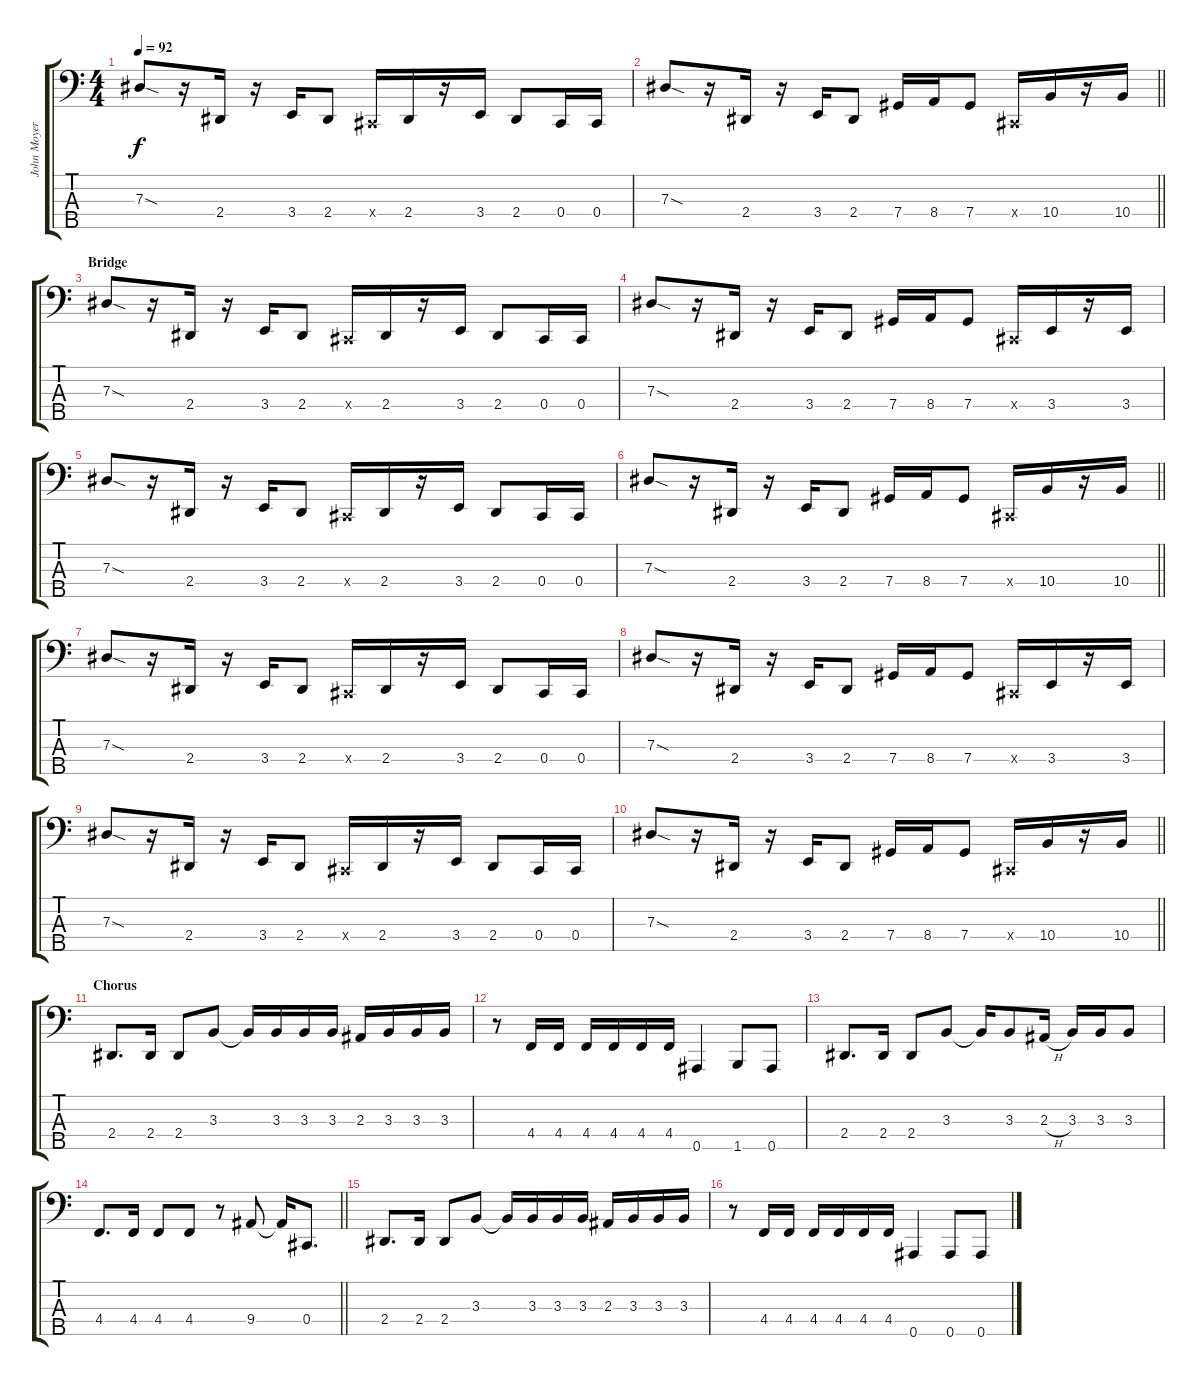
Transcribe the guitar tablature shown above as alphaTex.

\track ("John Moyer" "John Moyer") {instrument electricbasspick}
\staff {score tabs}
\tuning (Gb2 Db2 Ab1 Db1 Bb0) {hide}
\ts (4 4)
\tempo 92
\clef f4
\ks c
7.3{sod}.8{dy f} r.16 2.4.16 r.16 3.4.16 2.4.8 0.4{x}.16 2.4.16 r.16 3.4.16 2.4.8 0.4.16 0.4.16 |
\barLineRight lightlight
7.3{sod}.8 r.16 2.4.16 r.16 3.4.16 2.4.8 7.4.16 8.4.16 7.4.8 0.4{x}.16 10.4.16 r.16 10.4.16 |
\section ("" "Bridge")
7.3{sod}.8 r.16 2.4.16 r.16 3.4.16 2.4.8 0.4{x}.16 2.4.16 r.16 3.4.16 2.4.8 0.4.16 0.4.16 |
7.3{sod}.8 r.16 2.4.16 r.16 3.4.16 2.4.8 7.4.16 8.4.16 7.4.8 0.4{x}.16 3.4.16 r.16 3.4.16 |
7.3{sod}.8 r.16 2.4.16 r.16 3.4.16 2.4.8 0.4{x}.16 2.4.16 r.16 3.4.16 2.4.8 0.4.16 0.4.16 |
\barLineRight lightlight
7.3{sod}.8 r.16 2.4.16 r.16 3.4.16 2.4.8 7.4.16 8.4.16 7.4.8 0.4{x}.16 10.4.16 r.16 10.4.16 |
7.3{sod}.8 r.16 2.4.16 r.16 3.4.16 2.4.8 0.4{x}.16 2.4.16 r.16 3.4.16 2.4.8 0.4.16 0.4.16 |
7.3{sod}.8 r.16 2.4.16 r.16 3.4.16 2.4.8 7.4.16 8.4.16 7.4.8 0.4{x}.16 3.4.16 r.16 3.4.16 |
7.3{sod}.8 r.16 2.4.16 r.16 3.4.16 2.4.8 0.4{x}.16 2.4.16 r.16 3.4.16 2.4.8 0.4.16 0.4.16 |
\barLineRight lightlight
7.3{sod}.8 r.16 2.4.16 r.16 3.4.16 2.4.8 7.4.16 8.4.16 7.4.8 0.4{x}.16 10.4.16 r.16 10.4.16 |
\section ("" "Chorus")
2.4.8{d} 2.4.16 2.4.8 3.3.8 3.3{t}.16 3.3.16 3.3.16 3.3.16 2.3.16 3.3.16 3.3.16 3.3.16 |
r.8 4.4.16 4.4.16 4.4.16 4.4.16 4.4.16 4.4.16 0.5.4 1.5.8 0.5.8 |
2.4.8{d} 2.4.16 2.4.8 3.3.8 3.3{t}.16 3.3.8 2.3{h}.16 3.3.16 3.3.16 3.3.8 |
\barLineRight lightlight
4.4.8{d} 4.4.16 4.4.8 4.4.8 r.8 9.4.8 9.4{t}.16 0.4.8{d} |
2.4.8{d} 2.4.16 2.4.8 3.3.8 3.3{t}.16 3.3.16 3.3.16 3.3.16 2.3.16 3.3.16 3.3.16 3.3.16 |
r.8 4.4.16 4.4.16 4.4.16 4.4.16 4.4.16 4.4.16 0.5.4 0.5.8 0.5.8
